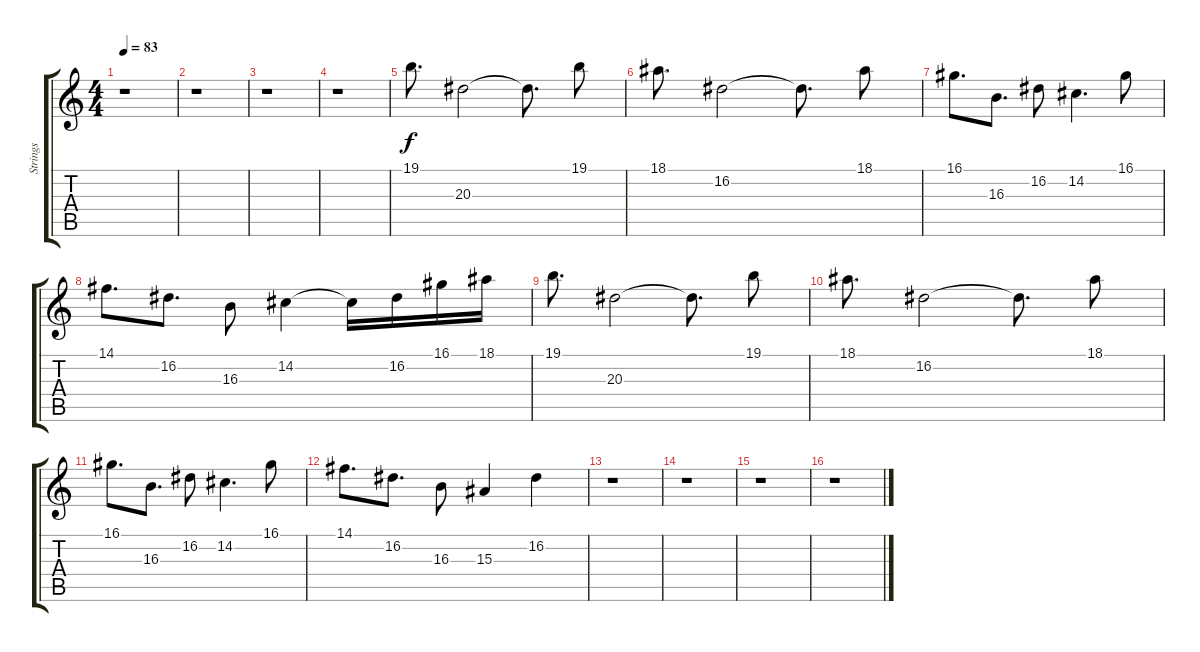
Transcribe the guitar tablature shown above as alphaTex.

\track ("Strings" "Strings") {instrument synthstrings1}
\staff {score tabs}
\tuning (E4 B3 G3 D3 A2 E2) {hide}
\ts (4 4)
\tempo 83
\clef g2
\ks c
r.1{dy f} |
r.1 |
r.1 |
r.1 |
19.1.8{d} 20.3.2 20.3{t}.8{d} 19.1.8 |
18.1.8{d} 16.2.2 16.2{t}.8{d} 18.1.8 |
16.1.8{d} 16.3.8{d} 16.2.8 14.2.4{d} 16.1.8 |
14.1.8{d} 16.2.8{d} 16.3.8 14.2.4 14.2{t}.16 16.2.16 16.1.16 18.1.16 |
19.1.8{d} 20.3.2 20.3{t}.8{d} 19.1.8 |
18.1.8{d} 16.2.2 16.2{t}.8{d} 18.1.8 |
16.1.8{d} 16.3.8{d} 16.2.8 14.2.4{d} 16.1.8 |
14.1.8{d} 16.2.8{d} 16.3.8 15.3.4 16.2.4 |
r.1 |
r.1 |
r.1 |
r.1
